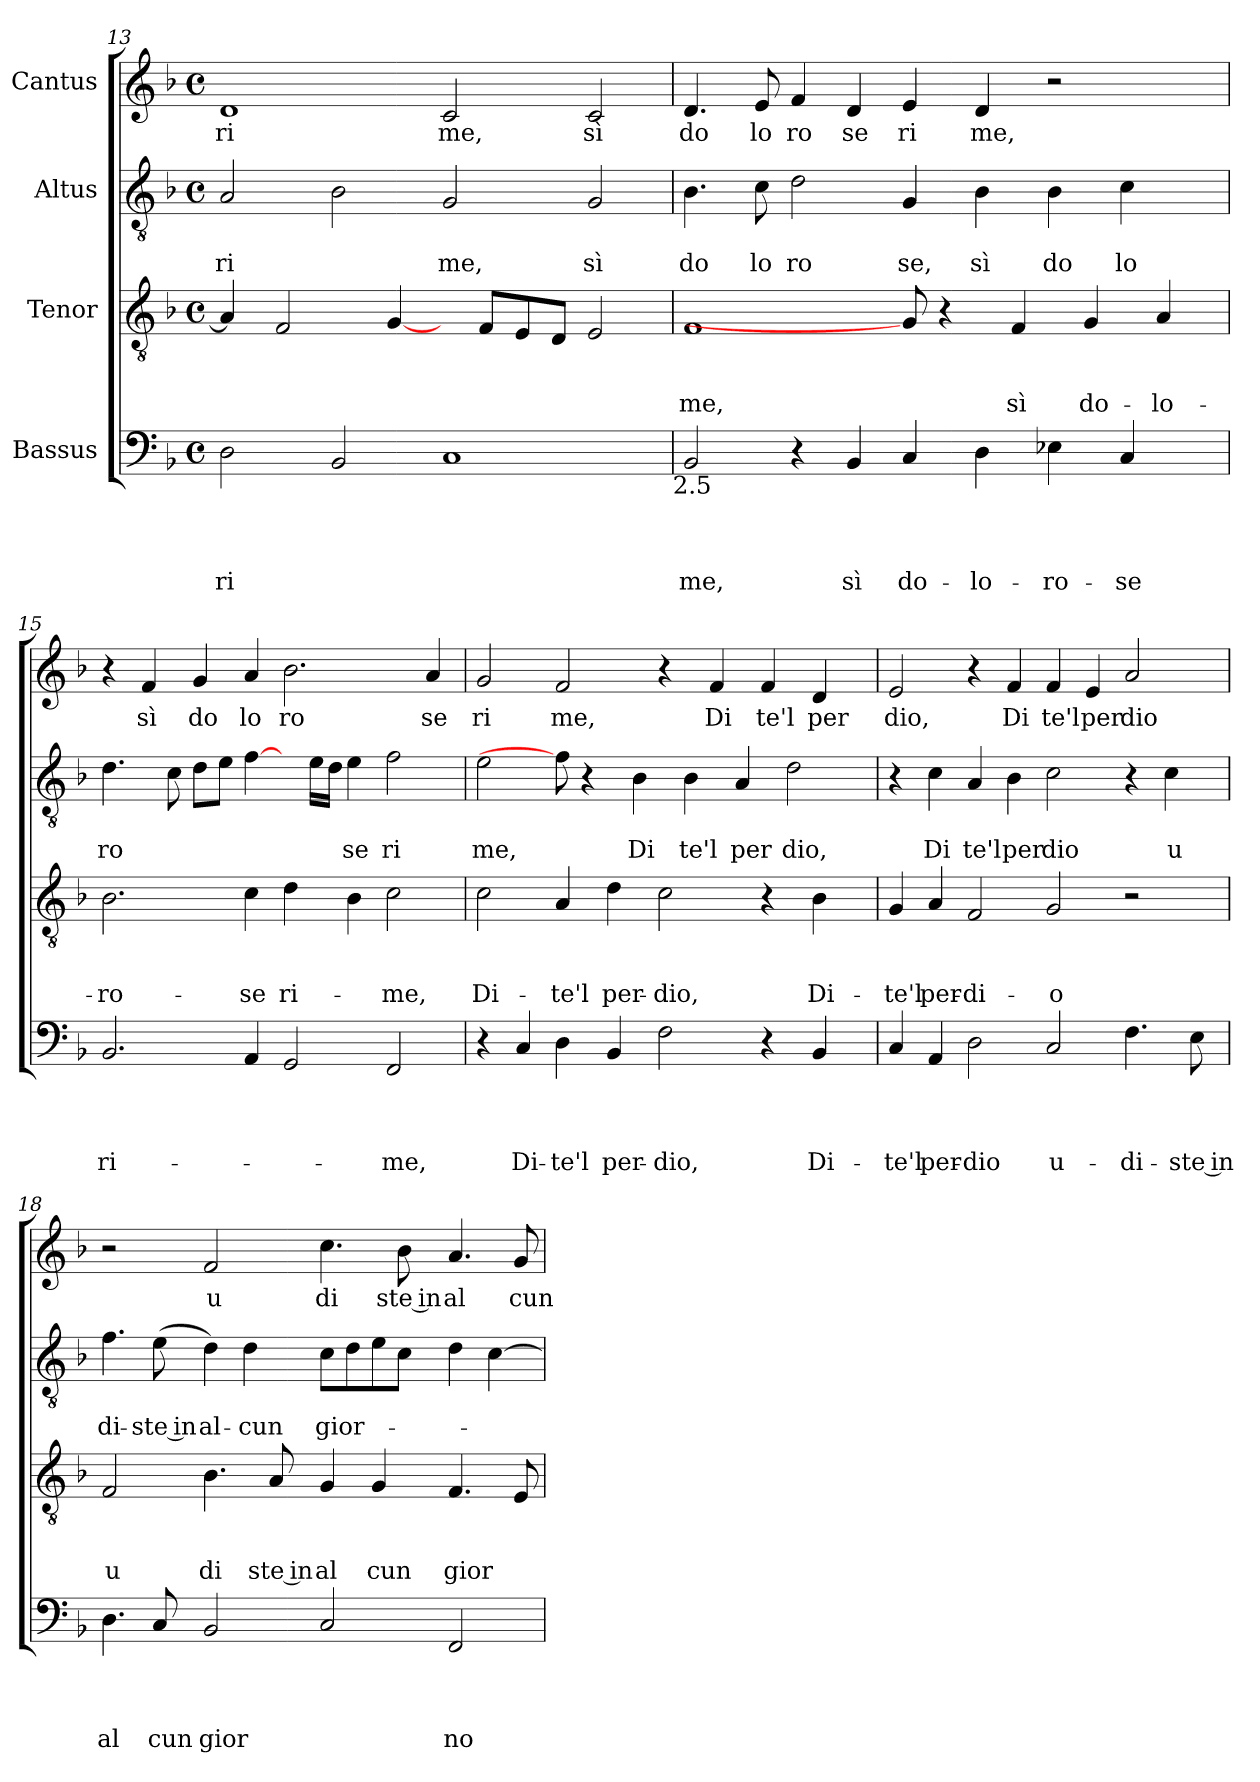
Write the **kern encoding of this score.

**kern	**text	**text	**text	**text	**kern	**text	**text	**text	**kern	**text	**text	**kern	**text
*part4	*part4	*part4	*part4	*part4	*part3	*part3	*part3	*part3	*part2	*part2	*part2	*part1	*part1
*staff4	*staff4	*staff4	*staff4	*staff4	*staff3	*staff3	*staff3	*staff3	*staff2	*staff2	*staff2	*staff1	*staff1
*I"Bassus	*	*	*	*	*I"Tenor	*	*	*	*I"Altus	*	*	*I"Cantus	*
*clefF4	*	*	*	*	*clefGv2	*	*	*	*clefGv2	*	*	*clefG2	*
*k[b-]	*	*	*	*	*k[b-]	*	*	*	*k[b-]	*	*	*k[b-]	*
*F:	*	*	*	*	*F:	*	*	*	*F:	*	*	*F:	*
*M4/4	*	*	*	*	*M4/4	*	*	*	*M4/4	*	*	*M4/4	*
*met(c)	*	*	*	*	*met(c)	*	*	*	*met(c)	*	*	*met(c)	*
=13	=13	=13	=13	=13	=13	=13	=13	=13	=13	=13	=13	=13	=13
!	!	!	!	!LO:LY:b	!	!	!	!	!	!	!LO:LY:b	!	!LO:LY:b
2D\	.	.	.	ri	4A/]	.	.	.	2A/	.	ri	1d	ri
.	.	.	.	.	2F/	.	.	.	.	.	.	.	.
2BB-/	.	.	.	.	.	.	.	.	2B-\	.	.	.	.
.	.	.	.	.	[4G/	.	.	.	.	.	.	.	.
!	!	!	!	!	!	!	!	!	!	!	!LO:LY:b	!	!LO:LY:b
1C	.	.	.	.	8ryy	.	.	.	2G/	.	me,	2c/	me,
.	.	.	.	.	8F/L	.	.	.	.	.	.	.	.
.	.	.	.	.	8E/	.	.	.	.	.	.	.	.
.	.	.	.	.	8D/J	.	.	.	.	.	.	.	.
!	!	!	!	!	!	!	!	!	!	!	!LO:LY:b	!	!LO:LY:b
.	.	.	.	.	2E/	.	.	.	2G/	.	sì	2c/	sì
!LO:TX:b:t=2.5	!	!	!	!	!	!	!	!	!	!	!	!	!
!!LO:LB:g=z
=14	=14	=14	=14	=14	=14	=14	=14	=14	=14	=14	=14	=14	=14
!	!	!	!	!LO:LY:b	!	!	!	!LO:LY:b	!	!	!LO:LY:b	!	!LO:LY:b
2BB-/	.	.	.	me,	1F	.	.	me,	4.B-\	.	do	4.d/	do
!	!	!	!	!	!	!	!	!	!	!	!LO:LY:b	!	!LO:LY:b
.	.	.	.	.	.	.	.	.	8c\	.	lo	8e/	lo
!	!	!	!	!	!	!	!	!	!	!	!LO:LY:b	!	!LO:LY:b
4r	.	.	.	.	.	.	.	.	2d\	.	ro	4f/	ro
!	!	!	!	!LO:LY:b	!	!	!	!	!	!	!	!	!LO:LY:b
4BB-/	.	.	.	sì	.	.	.	.	.	.	.	4d/	se
!	!	!	!	!LO:LY:b	!	!	!	!	!	!	!LO:LY:b	!	!LO:LY:b
4C/	.	.	.	do-	8G/]	.	.	.	4G/	.	se,	4e/	ri
.	.	.	.	.	4r	.	.	.	.	.	.	.	.
!	!	!	!	!LO:LY:b	!	!	!	!	!	!	!LO:LY:b	!	!LO:LY:b
4D\	.	.	.	-lo-	.	.	.	.	4B-\	.	sì	4d/	me,
!	!	!	!	!	!	!	!	!LO:LY:b	!	!	!	!	!
.	.	.	.	.	4F/	.	.	sì	.	.	.	.	.
!	!	!	!	!LO:LY:b	!	!	!	!	!	!	!LO:LY:b	!	!
4E-X\	.	.	.	-ro-	.	.	.	.	4B-\	.	do	2r	.
!	!	!	!	!	!	!	!	!LO:LY:b	!	!	!	!	!
.	.	.	.	.	4G/	.	.	do-	.	.	.	.	.
!	!	!	!	!LO:LY:b	!	!	!	!	!	!	!LO:LY:b	!	!
4C/	.	.	.	-se	.	.	.	.	4c\	.	lo	.	.
!	!	!	!	!	!	!	!	!LO:LY:b	!	!	!	!	!
.	.	.	.	.	4A/	.	.	-lo-	.	.	.	.	.
8ryy	.	.	.	.	.	.	.	.	8ryy	.	.	8ryy	.
=15	=15	=15	=15	=15	=15	=15	=15	=15	=15	=15	=15	=15	=15
!	!	!	!	!LO:LY:b	!	!	!	!LO:LY:b	!	!	!LO:LY:b	!	!
2.BB-/	.	.	.	ri-	2.B-\	.	.	-ro-	4.d\	.	ro	4r	.
!	!	!	!	!	!	!	!	!	!	!	!	!	!LO:LY:b
.	.	.	.	.	.	.	.	.	.	.	.	4f/	sì
.	.	.	.	.	.	.	.	.	8c\	.	.	.	.
!	!	!	!	!	!	!	!	!	!	!	!	!	!LO:LY:b
.	.	.	.	.	.	.	.	.	8d\L	.	.	4g/	do
.	.	.	.	.	.	.	.	.	8e\J	.	.	.	.
!	!	!	!	!	!	!	!	!LO:LY:b	!	!	!	!	!LO:LY:b
4AA/	.	.	.	.	4c\	.	.	-se	[4f\	.	.	4a/	lo
!	!	!	!	!	!	!	!	!LO:LY:b	!	!	!	!	!LO:LY:b
2GG/	.	.	.	.	4d\	.	.	ri-	8ryy	.	.	2.b-\	ro
.	.	.	.	.	.	.	.	.	16e\LL	.	.	.	.
.	.	.	.	.	.	.	.	.	16d\JJ	.	.	.	.
!	!	!	!	!	!	!	!	!	!	!	!LO:LY:b	!	!
.	.	.	.	.	4B-\	.	.	.	4e\	.	se	.	.
!	!	!	!	!LO:LY:b	!	!	!	!LO:LY:b	!	!	!LO:LY:b	!	!
2FF/	.	.	.	-me,	2c\	.	.	-me,	2f\	.	ri	.	.
!	!	!	!	!	!	!	!	!	!	!	!	!	!LO:LY:b
.	.	.	.	.	.	.	.	.	.	.	.	4a/	se
=16	=16	=16	=16	=16	=16	=16	=16	=16	=16	=16	=16	=16	=16
!	!	!	!	!	!	!	!	!LO:LY:b	!	!	!LO:LY:b	!	!LO:LY:b
4r	.	.	.	.	2c\	.	.	Di-	2e\	.	me,	2g/	ri
!	!	!	!	!LO:LY:b	!	!	!	!	!	!	!	!	!
4C/	.	.	.	Di-	.	.	.	.	.	.	.	.	.
!	!	!	!	!LO:LY:b	!	!	!	!LO:LY:b	!	!	!	!	!LO:LY:b
4D\	.	.	.	-te'l	4A/	.	.	-te'l	8f\]	.	.	2f/	me,
.	.	.	.	.	.	.	.	.	4r	.	.	.	.
!	!	!	!	!LO:LY:b	!	!	!	!LO:LY:b	!	!	!	!	!
4BB-/	.	.	.	per-	4d\	.	.	per-	.	.	.	.	.
!	!	!	!	!	!	!	!	!	!	!	!LO:LY:b	!	!
.	.	.	.	.	.	.	.	.	4B-\	.	Di	.	.
!	!	!	!	!LO:LY:b	!	!	!	!LO:LY:b	!	!	!	!	!
2F\	.	.	.	-dio,	2c\	.	.	-dio,	.	.	.	4r	.
!	!	!	!	!	!	!	!	!	!	!	!LO:LY:b	!	!
.	.	.	.	.	.	.	.	.	4B-\	.	te'l	.	.
!	!	!	!	!	!	!	!	!	!	!	!	!	!LO:LY:b
.	.	.	.	.	.	.	.	.	.	.	.	4f/	Di
!	!	!	!	!	!	!	!	!	!	!	!LO:LY:b	!	!
.	.	.	.	.	.	.	.	.	4A/	.	per	.	.
!	!	!	!	!	!	!	!	!	!	!	!	!	!LO:LY:b
4r	.	.	.	.	4r	.	.	.	.	.	.	4f/	te'l
!	!	!	!	!	!	!	!	!	!	!	!LO:LY:b	!	!
.	.	.	.	.	.	.	.	.	2d\	.	dio,	.	.
!	!	!	!	!LO:LY:b	!	!	!	!LO:LY:b	!	!	!	!	!LO:LY:b
4BB-/	.	.	.	Di-	4B-\	.	.	Di-	.	.	.	4d/	per
8ryy	.	.	.	.	8ryy	.	.	.	.	.	.	8ryy	.
=17	=17	=17	=17	=17	=17	=17	=17	=17	=17	=17	=17	=17	=17
!	!	!	!	!LO:LY:b	!	!	!	!LO:LY:b	!	!	!	!	!LO:LY:b
4C/	.	.	.	-te'l	4G/	.	.	-te'l	4r	.	.	2e/	dio,
!	!	!	!	!LO:LY:b	!	!	!	!LO:LY:b	!	!	!LO:LY:b	!	!
4AA/	.	.	.	per-	4A/	.	.	per-	4c\	.	Di	.	.
!	!	!	!	!LO:LY:b	!	!	!	!LO:LY:b	!	!	!LO:LY:b	!	!
2D\	.	.	.	-dio	2F/	.	.	-di-	4A/	.	te'l	4r	.
!	!	!	!	!	!	!	!	!	!	!	!LO:LY:b	!	!LO:LY:b
.	.	.	.	.	.	.	.	.	4B-\	.	per	4f/	Di
!	!	!	!	!LO:LY:b	!	!	!	!LO:LY:b	!	!	!LO:LY:b	!	!LO:LY:b
2C/	.	.	.	u-	2G/	.	.	-o	2c\	.	dio	4f/	te'l
!	!	!	!	!	!	!	!	!	!	!	!	!	!LO:LY:b
.	.	.	.	.	.	.	.	.	.	.	.	4e/	per
!	!	!	!	!LO:LY:b	!	!	!	!	!	!	!	!	!LO:LY:b
4.F\	.	.	.	-di-	2r	.	.	.	4r	.	.	2a/	dio
!	!	!	!	!	!	!	!	!	!	!	!LO:LY:b	!	!
.	.	.	.	.	.	.	.	.	4c\	.	u	.	.
!	!	!	!	!LO:LY:b:rj	!	!	!	!	!	!	!	!	!
8E\	.	.	.	-ste in	.	.	.	.	.	.	.	.	.
!!LO:LB:g=z
=18	=18	=18	=18	=18	=18	=18	=18	=18	=18	=18	=18	=18	=18
!	!	!	!	!LO:LY:b	!	!	!	!LO:LY:b	!	!	!LO:LY:b	!	!
4.D\	.	.	.	al	2F/	.	.	u	4.f\	.	di-	2r	.
!	!	!	!	!LO:LY:b	!	!	!	!	!	!	!LO:LY:b:rj	!	!
8C/	.	.	.	cun	.	.	.	.	(<8e\	.	-ste in	.	.
!	!	!	!	!LO:LY:b	!	!	!	!LO:LY:b	!	!	!LO:LY:b	!	!LO:LY:b
2BB-/	.	.	.	gior	4.B-\	.	.	di	4d\)	.	al-	2f/	u
!	!	!	!	!	!	!	!	!	!	!	!LO:LY:b	!	!
.	.	.	.	.	.	.	.	.	4d\	.	-cun	.	.
!	!	!	!	!	!	!	!	!LO:LY:b:rj	!	!	!	!	!
.	.	.	.	.	8A/	.	.	ste in	.	.	.	.	.
!	!	!	!	!	!	!	!	!LO:LY:b	!	!	!LO:LY:b	!	!LO:LY:b
2C/	.	.	.	.	4G/	.	.	al	8c\L	.	gior-	4.cc\	di
.	.	.	.	.	.	.	.	.	8d\	.	.	.	.
!	!	!	!	!	!	!	!	!LO:LY:b	!	!	!	!	!
.	.	.	.	.	4G/	.	.	cun	8e\	.	.	.	.
!	!	!	!	!	!	!	!	!	!	!	!	!	!LO:LY:b:rj
.	.	.	.	.	.	.	.	.	8c\J	.	.	8b-\	ste in
!	!	!	!	!LO:LY:b	!	!	!	!LO:LY:b	!	!	!	!	!LO:LY:b
2FF/	.	.	.	no	4.F/	.	.	gior	4d\	.	.	4.a/	al
.	.	.	.	.	.	.	.	.	[>4c\	.	.	.	.
!	!	!	!	!	!	!	!	!	!	!	!	!	!LO:LY:b
.	.	.	.	.	8E/	.	.	.	.	.	.	8g/	cun
=	=	=	=	=	=	=	=	=	=	=	=	=	=
*-	*-	*-	*-	*-	*-	*-	*-	*-	*-	*-	*-	*-	*-
